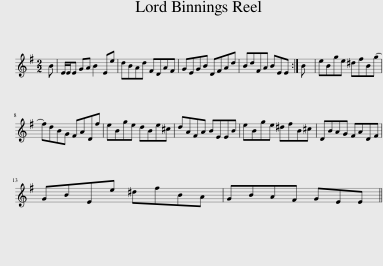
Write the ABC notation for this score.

X:1
L:1/8
M:2/2
I:linebreak $
K:Emin
V:1 treble
V:1
 B | E/E/E GA B2 Ee | dBAd FDAF | GEGB DFAd | BdFA BEE :| %5
 B | eBge ^dfB(g |$ f)dBG FADf | eBge dBe^c | dAFA BEEB | %10
 eBge ^dfB^c | DBAG FADF |$ GBEe ^dfBA | GBAF GEE || %14
